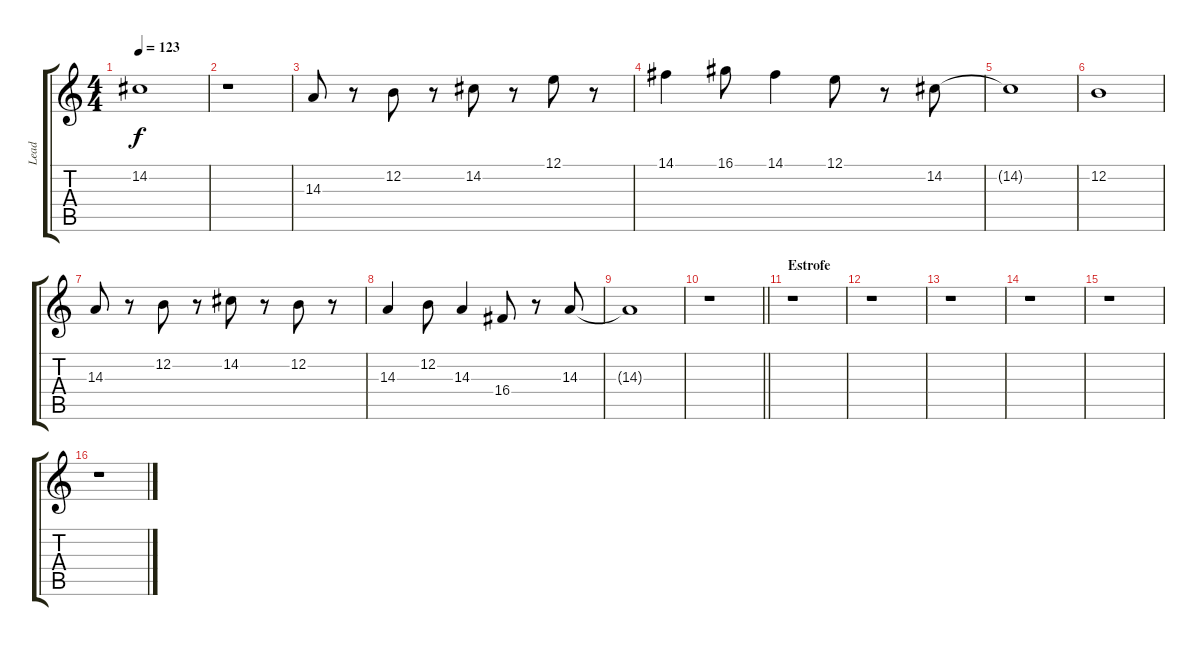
\track ("Lead" "Lead") {instrument lead8bassandlead}
\staff {score tabs}
\tuning (E4 B3 G3 D3 A2 E2) {hide}
\ts (4 4)
\tempo 123
\clef g2
\ks c
14.2{t}.1{dy f} |
r.1 |
14.3.8 r.8 12.2.8 r.8 14.2.8 r.8 12.1.8 r.8 |
14.1.4 16.1.8 14.1.4 12.1.8 r.8 14.2.8 |
14.2{t}.1 |
12.2.1 |
14.3.8 r.8 12.2.8 r.8 14.2.8 r.8 12.2.8 r.8 |
14.3.4 12.2.8 14.3.4 16.4.8 r.8 14.3.8 |
14.3{t}.1 |
\barLineRight lightlight
r.1 |
\section ("" "Estrofe")
r.1 |
r.1 |
r.1 |
r.1 |
r.1 |
r.1
